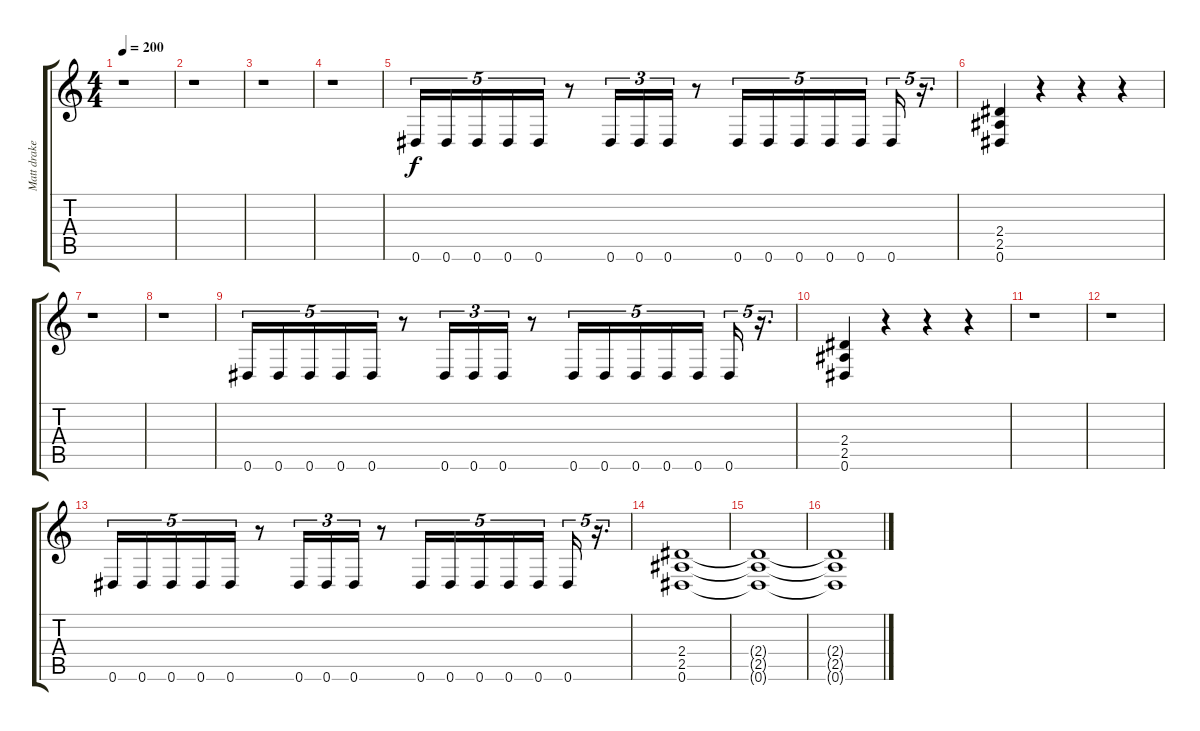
\track ("Matt drake" "Matt drake") {instrument distortionguitar}
\staff {score tabs}
\tuning (Eb4 Bb3 Gb3 Db3 Ab2 Eb2) {hide}
\ts (4 4)
\tempo 200
\clef g2
\ks c
r.1{dy f instrument distortionguitar} |
r.1 |
r.1 |
r.1 |
0.6.16{tu (5 4)} 0.6.16{tu (5 4)} 0.6.16{tu (5 4)} 0.6.16{tu (5 4)} 0.6.16{tu (5 4)} r.8 0.6.16{tu (3 2)} 0.6.16{tu (3 2)} 0.6.16{tu (3 2)} r.8 0.6.16{tu (5 4)} 0.6.16{tu (5 4)} 0.6.16{tu (5 4)} 0.6.16{tu (5 4)} 0.6.16{tu (5 4) beam splitsecondary} 0.6.16{tu (5 4)} r.16{d tu (5 4)} |
(2.4 2.5 0.6).4 r.4 r.4 r.4 |
r.1 |
r.1 |
0.6.16{tu (5 4)} 0.6.16{tu (5 4)} 0.6.16{tu (5 4)} 0.6.16{tu (5 4)} 0.6.16{tu (5 4)} r.8 0.6.16{tu (3 2)} 0.6.16{tu (3 2)} 0.6.16{tu (3 2)} r.8 0.6.16{tu (5 4)} 0.6.16{tu (5 4)} 0.6.16{tu (5 4)} 0.6.16{tu (5 4)} 0.6.16{tu (5 4) beam splitsecondary} 0.6.16{tu (5 4)} r.16{d tu (5 4)} |
(2.4 2.5 0.6).4 r.4 r.4 r.4 |
r.1 |
r.1 |
0.6.16{tu (5 4)} 0.6.16{tu (5 4)} 0.6.16{tu (5 4)} 0.6.16{tu (5 4)} 0.6.16{tu (5 4)} r.8 0.6.16{tu (3 2)} 0.6.16{tu (3 2)} 0.6.16{tu (3 2)} r.8 0.6.16{tu (5 4)} 0.6.16{tu (5 4)} 0.6.16{tu (5 4)} 0.6.16{tu (5 4)} 0.6.16{tu (5 4) beam splitsecondary} 0.6.16{tu (5 4)} r.16{d tu (5 4)} |
(2.4 2.5 0.6).1 |
(2.4{t} 2.5{t} 0.6{t}).1 |
(2.4{t} 2.5{t} 0.6{t}).1
